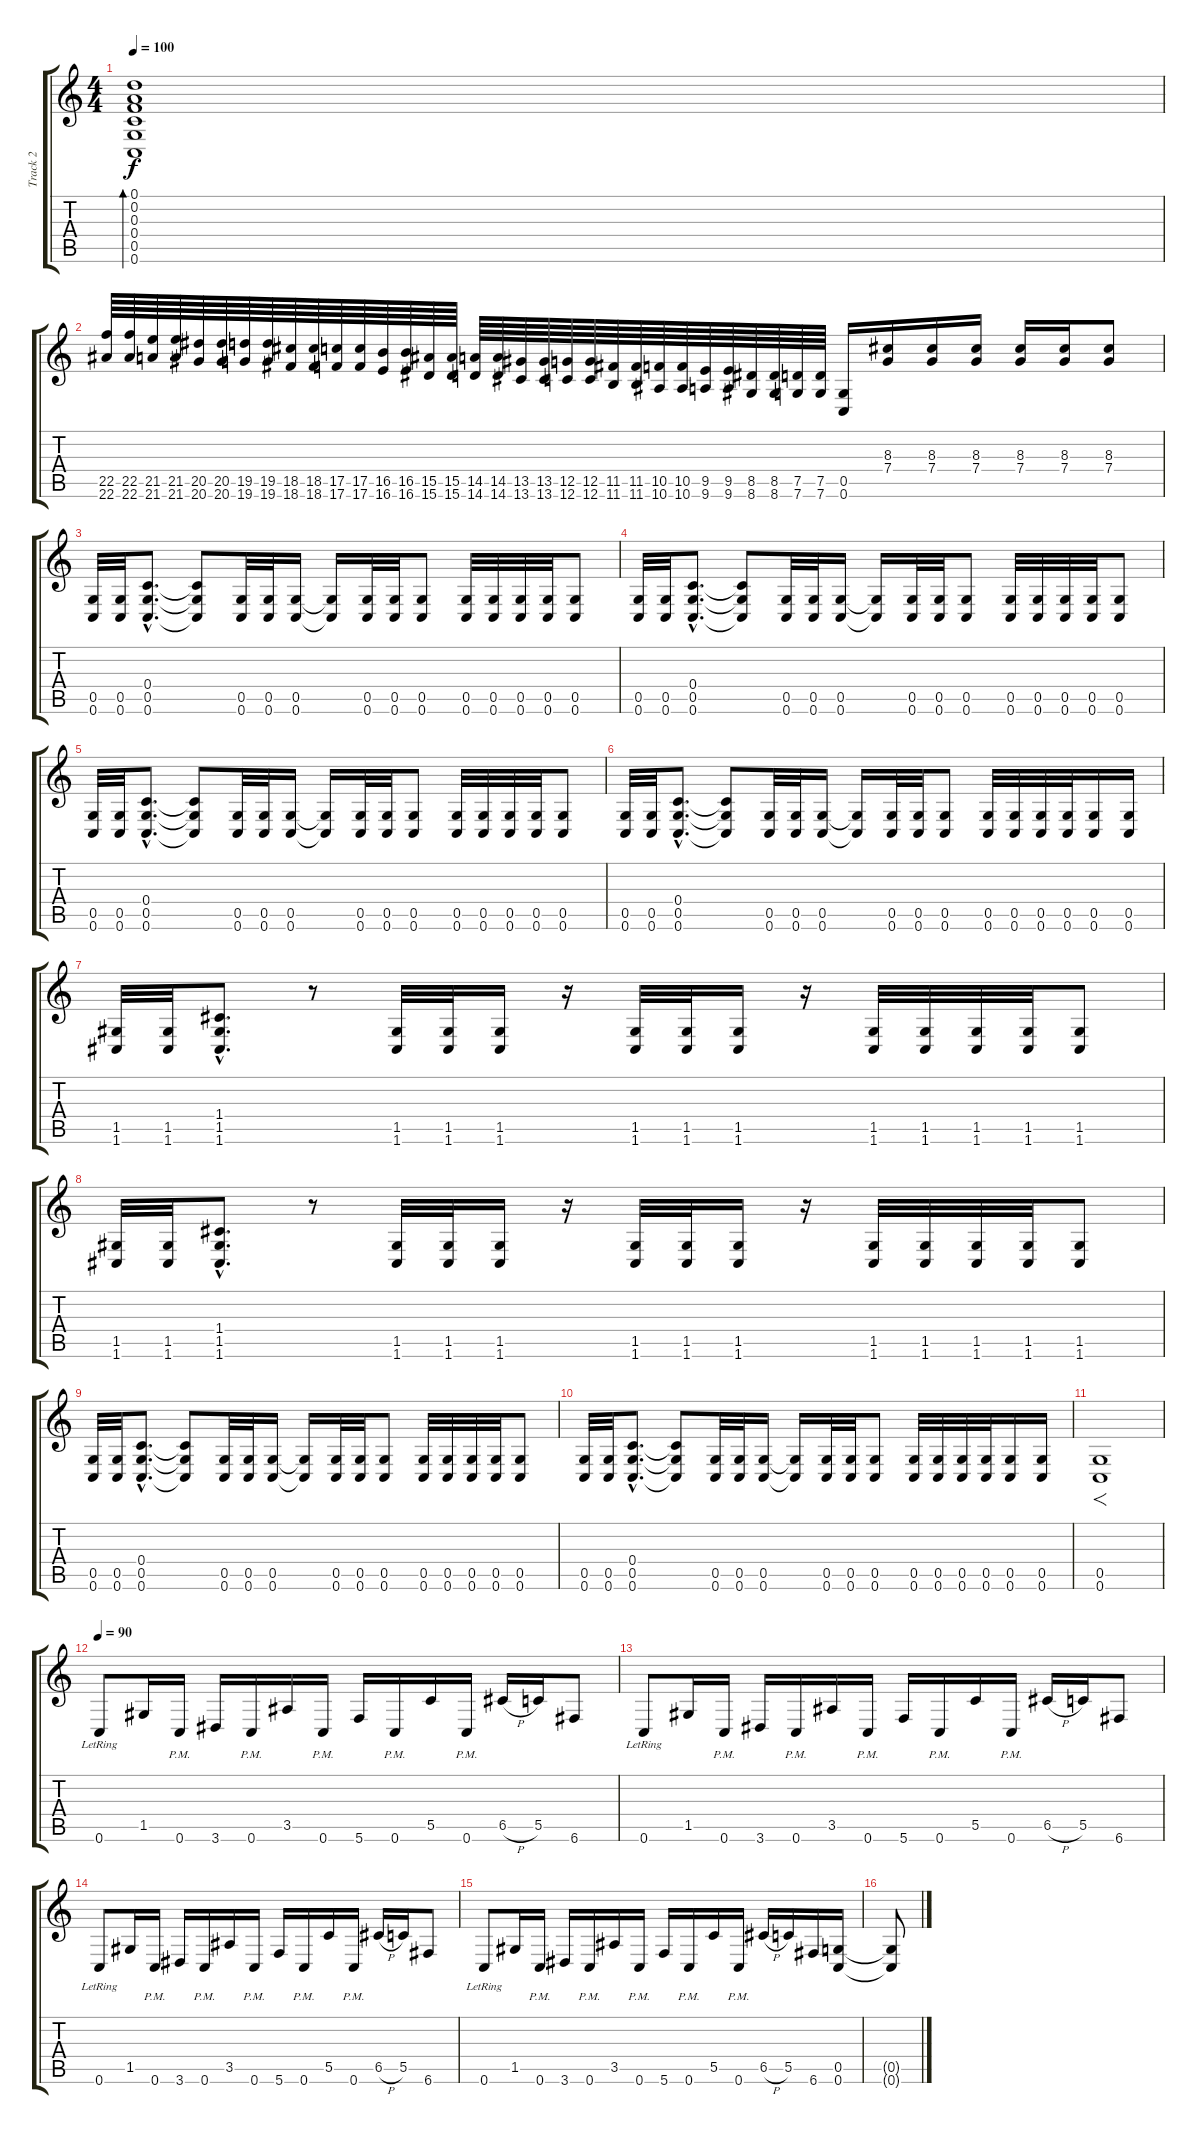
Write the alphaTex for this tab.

\track ("Track 2" "Track 2") {instrument overdrivenguitar}
\staff {score tabs}
\tuning (D4 A3 F3 C3 G2 C2) {hide}
\ts (4 4)
\tempo 100
\clef g2
\ks c
(0.1 0.2 0.3 0.4 0.5 0.6).1{bd 120 dy f} |
(22.5 22.6).64 (22.5 22.6).64 (21.5 21.6).64 (21.5 21.6).64 (20.5 20.6).64 (20.5 20.6).64 (19.5 19.6).64 (19.5 19.6).64 (18.5 18.6).64 (18.5 18.6).64 (17.5 17.6).64 (17.5 17.6).64 (16.5 16.6).64 (16.5 16.6).64 (15.5 15.6).64 (15.5 15.6).64 (14.5 14.6).64 (14.5 14.6).64 (13.5 13.6).64 (13.5 13.6).64 (12.5 12.6).64 (12.5 12.6).64 (11.5 11.6).64 (11.5 11.6).64 (10.5 10.6).64 (10.5 10.6).64 (9.5 9.6).64 (9.5 9.6).64 (8.5 8.6).64 (8.5 8.6).64 (7.5 7.6).64 (7.5 7.6).64 (0.5 0.6).16 (8.3 7.4).16 (8.3 7.4).16 (8.3 7.4).16 (8.3 7.4).16 (8.3 7.4).16 (8.3 7.4).8 |
(0.5 0.6).32 (0.5 0.6).32 (0.4{hac} 0.5{hac} 0.6{hac}).8{d} (0.4{t} 0.5{t} 0.6{t}).8 (0.5 0.6).32 (0.5 0.6).32 (0.5 0.6).16 (0.5{t} 0.6{t}).16 (0.5 0.6).32 (0.5 0.6).32 (0.5 0.6).8 (0.5 0.6).32 (0.5 0.6).32 (0.5 0.6).32 (0.5 0.6).32 (0.5 0.6).8 |
(0.5 0.6).32 (0.5 0.6).32 (0.4{hac} 0.5{hac} 0.6{hac}).8{d} (0.4{t} 0.5{t} 0.6{t}).8 (0.5 0.6).32 (0.5 0.6).32 (0.5 0.6).16 (0.5{t} 0.6{t}).16 (0.5 0.6).32 (0.5 0.6).32 (0.5 0.6).8 (0.5 0.6).32 (0.5 0.6).32 (0.5 0.6).32 (0.5 0.6).32 (0.5 0.6).8 |
(0.5 0.6).32 (0.5 0.6).32 (0.4{hac} 0.5{hac} 0.6{hac}).8{d} (0.4{t} 0.5{t} 0.6{t}).8 (0.5 0.6).32 (0.5 0.6).32 (0.5 0.6).16 (0.5{t} 0.6{t}).16 (0.5 0.6).32 (0.5 0.6).32 (0.5 0.6).8 (0.5 0.6).32 (0.5 0.6).32 (0.5 0.6).32 (0.5 0.6).32 (0.5 0.6).8 |
(0.5 0.6).32 (0.5 0.6).32 (0.4{hac} 0.5{hac} 0.6{hac}).8{d} (0.4{t} 0.5{t} 0.6{t}).8 (0.5 0.6).32 (0.5 0.6).32 (0.5 0.6).16 (0.5{t} 0.6{t}).16 (0.5 0.6).32 (0.5 0.6).32 (0.5 0.6).8 (0.5 0.6).32 (0.5 0.6).32 (0.5 0.6).32 (0.5 0.6).32 (0.5 0.6).16 (0.5 0.6).16 |
(1.5 1.6).32 (1.5 1.6).32 (1.4{hac} 1.5{hac} 1.6{hac}).8{d} r.8 (1.5 1.6).32 (1.5 1.6).32 (1.5 1.6).16 r.16 (1.5 1.6).32 (1.5 1.6).32 (1.5 1.6).16 r.16 (1.5 1.6).32 (1.5 1.6).32 (1.5 1.6).32 (1.5 1.6).32 (1.5 1.6).8 |
(1.5 1.6).32 (1.5 1.6).32 (1.4{hac} 1.5{hac} 1.6{hac}).8{d} r.8 (1.5 1.6).32 (1.5 1.6).32 (1.5 1.6).16 r.16 (1.5 1.6).32 (1.5 1.6).32 (1.5 1.6).16 r.16 (1.5 1.6).32 (1.5 1.6).32 (1.5 1.6).32 (1.5 1.6).32 (1.5 1.6).8 |
(0.5 0.6).32 (0.5 0.6).32 (0.4{hac} 0.5{hac} 0.6{hac}).8{d} (0.4{t} 0.5{t} 0.6{t}).8 (0.5 0.6).32 (0.5 0.6).32 (0.5 0.6).16 (0.5{t} 0.6{t}).16 (0.5 0.6).32 (0.5 0.6).32 (0.5 0.6).8 (0.5 0.6).32 (0.5 0.6).32 (0.5 0.6).32 (0.5 0.6).32 (0.5 0.6).8 |
(0.5 0.6).32 (0.5 0.6).32 (0.4{hac} 0.5{hac} 0.6{hac}).8{d} (0.4{t} 0.5{t} 0.6{t}).8 (0.5 0.6).32 (0.5 0.6).32 (0.5 0.6).16 (0.5{t} 0.6{t}).16 (0.5 0.6).32 (0.5 0.6).32 (0.5 0.6).8 (0.5 0.6).32 (0.5 0.6).32 (0.5 0.6).32 (0.5 0.6).32 (0.5 0.6).16 (0.5 0.6).16 |
(0.5 0.6).1{f} |
\tempo 90
0.6{lr}.8 1.5.16 0.6{pm}.16 3.6.16 0.6{pm}.16 3.5.16 0.6{pm}.16 5.6.16 0.6{pm}.16 5.5.16 0.6{pm}.16 6.5{h}.16 5.5.16 6.6.8 |
0.6{lr}.8 1.5.16 0.6{pm}.16 3.6.16 0.6{pm}.16 3.5.16 0.6{pm}.16 5.6.16 0.6{pm}.16 5.5.16 0.6{pm}.16 6.5{h}.16 5.5.16 6.6.8 |
0.6{lr}.8 1.5.16 0.6{pm}.16 3.6.16 0.6{pm}.16 3.5.16 0.6{pm}.16 5.6.16 0.6{pm}.16 5.5.16 0.6{pm}.16 6.5{h}.16 5.5.16 6.6.8 |
0.6{lr}.8 1.5.16 0.6{pm}.16 3.6.16 0.6{pm}.16 3.5.16 0.6{pm}.16 5.6.16 0.6{pm}.16 5.5.16 0.6{pm}.16 6.5{h}.16 5.5.16 6.6.16 (0.5 0.6).16 |
(0.5{t} 0.6{t}).8
